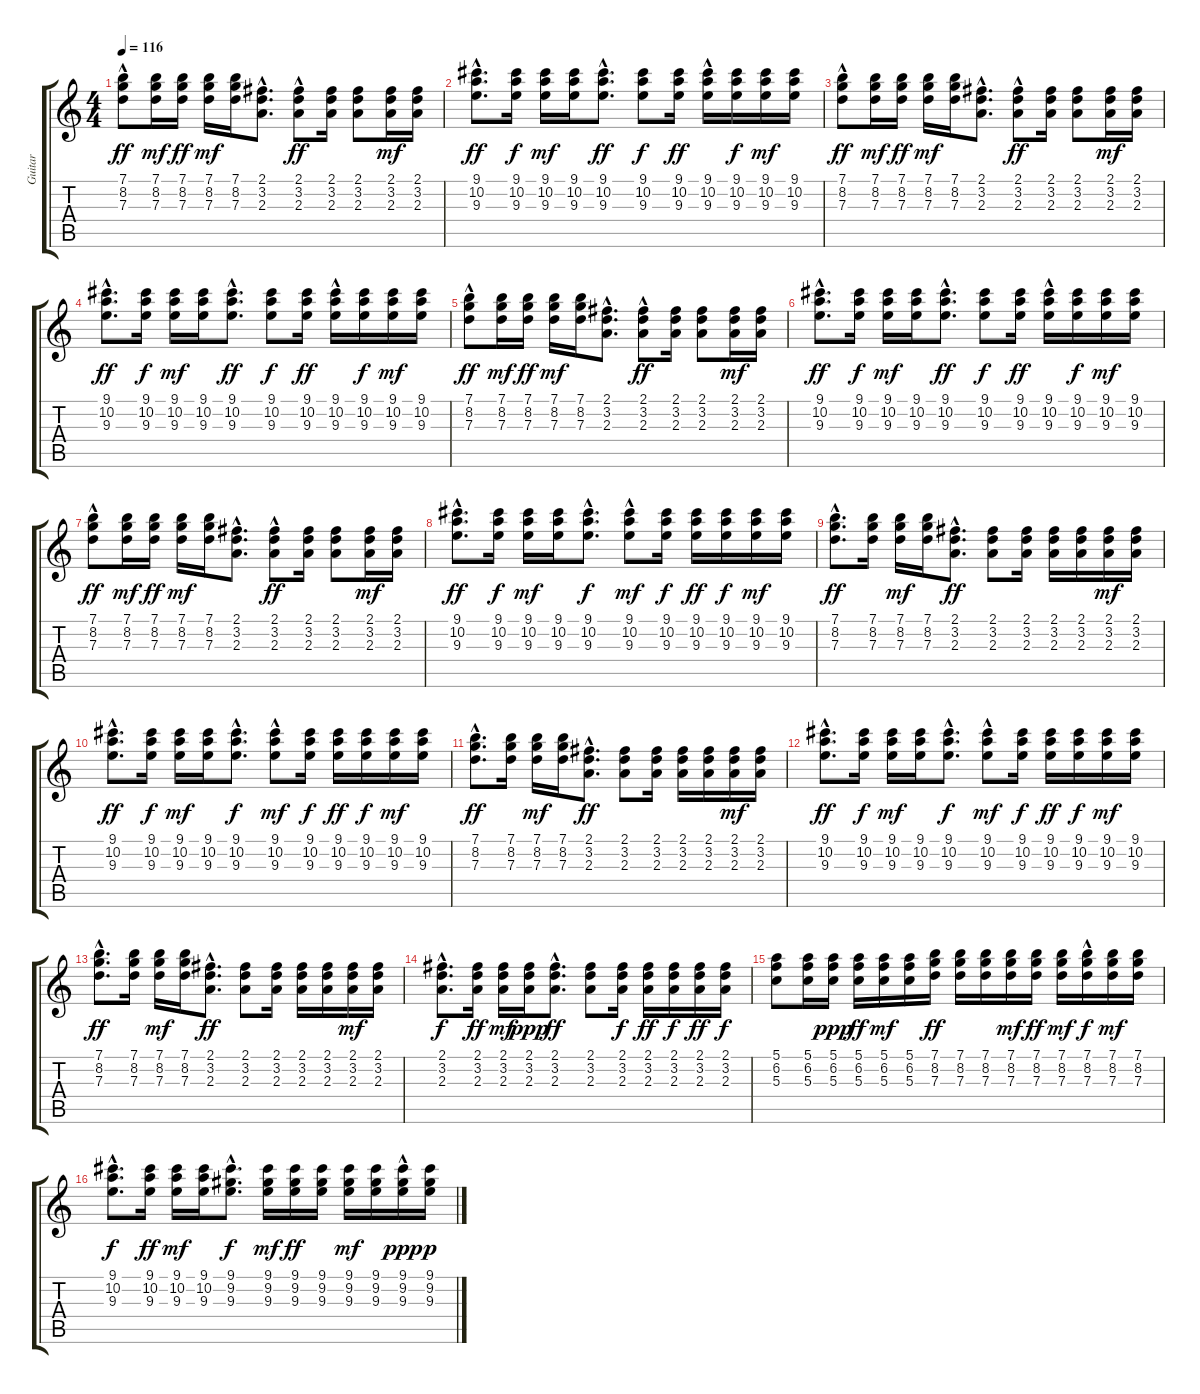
\track ("Guitar" "Guitar") {instrument electricguitarclean}
\staff {score tabs}
\tuning (E4 B3 G3 D3 A2 E2) {hide}
\ts (4 4)
\tempo 116
\clef g2
\ks c
(7.1 8.2{hac} 7.3).8{dy ff} (7.1 8.2 7.3).16{dy mf} (7.1 8.2 7.3).16{dy ff} (7.1 8.2 7.3).16{dy mf} (7.1 8.2 7.3).16 (2.1 3.2{hac} 2.3{hac}).8{d} (2.1 3.2 2.3{hac}).8{dy ff} (2.1 3.2 2.3).16 (2.1 3.2 2.3).8 (2.1 3.2 2.3).16{dy mf} (2.1 3.2 2.3).16 |
(9.1{hac} 10.2{hac} 9.3).8{d dy ff} (9.1 10.2 9.3).16{dy f} (9.1 10.2 9.3).16{dy mf} (9.1 10.2 9.3).16 (9.1{hac} 10.2{hac} 9.3{hac}).8{d dy ff} (9.1 10.2 9.3).8{dy f} (9.1 10.2 9.3).16{dy ff} (9.1 10.2{hac} 9.3{hac}).16 (9.1 10.2 9.3).16{dy f} (9.1 10.2 9.3).16{dy mf} (9.1 10.2 9.3).16 |
(7.1 8.2{hac} 7.3).8{dy ff} (7.1 8.2 7.3).16{dy mf} (7.1 8.2 7.3).16{dy ff} (7.1 8.2 7.3).16{dy mf} (7.1 8.2 7.3).16 (2.1 3.2{hac} 2.3{hac}).8{d} (2.1 3.2 2.3{hac}).8{dy ff} (2.1 3.2 2.3).16 (2.1 3.2 2.3).8 (2.1 3.2 2.3).16{dy mf} (2.1 3.2 2.3).16 |
(9.1{hac} 10.2{hac} 9.3).8{d dy ff} (9.1 10.2 9.3).16{dy f} (9.1 10.2 9.3).16{dy mf} (9.1 10.2 9.3).16 (9.1{hac} 10.2{hac} 9.3{hac}).8{d dy ff} (9.1 10.2 9.3).8{dy f} (9.1 10.2 9.3).16{dy ff} (9.1 10.2{hac} 9.3{hac}).16 (9.1 10.2 9.3).16{dy f} (9.1 10.2 9.3).16{dy mf} (9.1 10.2 9.3).16 |
(7.1 8.2{hac} 7.3).8{dy ff} (7.1 8.2 7.3).16{dy mf} (7.1 8.2 7.3).16{dy ff} (7.1 8.2 7.3).16{dy mf} (7.1 8.2 7.3).16 (2.1 3.2{hac} 2.3{hac}).8{d} (2.1 3.2 2.3{hac}).8{dy ff} (2.1 3.2 2.3).16 (2.1 3.2 2.3).8 (2.1 3.2 2.3).16{dy mf} (2.1 3.2 2.3).16 |
(9.1{hac} 10.2{hac} 9.3).8{d dy ff} (9.1 10.2 9.3).16{dy f} (9.1 10.2 9.3).16{dy mf} (9.1 10.2 9.3).16 (9.1{hac} 10.2{hac} 9.3{hac}).8{d dy ff} (9.1 10.2 9.3).8{dy f} (9.1 10.2 9.3).16{dy ff} (9.1 10.2{hac} 9.3{hac}).16 (9.1 10.2 9.3).16{dy f} (9.1 10.2 9.3).16{dy mf} (9.1 10.2 9.3).16 |
(7.1 8.2{hac} 7.3).8{dy ff} (7.1 8.2 7.3).16{dy mf} (7.1 8.2 7.3).16{dy ff} (7.1 8.2 7.3).16{dy mf} (7.1 8.2 7.3).16 (2.1 3.2{hac} 2.3{hac}).8{d} (2.1 3.2 2.3{hac}).8{dy ff} (2.1 3.2 2.3).16 (2.1 3.2 2.3).8 (2.1 3.2 2.3).16{dy mf} (2.1 3.2 2.3).16 |
(9.1{hac} 10.2 9.3).8{d dy ff} (9.1 10.2 9.3).16{dy f} (9.1 10.2 9.3).16{dy mf} (9.1 10.2 9.3).16 (9.1{hac} 10.2{hac} 9.3{hac}).8{d dy f} (9.1 10.2 9.3{hac}).8{dy mf} (9.1 10.2 9.3).16{dy f} (9.1 10.2 9.3).16{dy ff} (9.1 10.2 9.3).16{dy f} (9.1 10.2 9.3).16{dy mf} (9.1 10.2 9.3).16 |
(7.1{hac} 8.2{hac} 7.3).8{d dy ff} (7.1 8.2 7.3).16 (7.1 8.2 7.3).16{dy mf} (7.1 8.2 7.3).16 (2.1{hac} 3.2{hac} 2.3{hac}).8{d dy ff} (2.1 3.2 2.3).8 (2.1 3.2 2.3).16 (2.1 3.2 2.3).16 (2.1 3.2 2.3).16 (2.1 3.2 2.3).16{dy mf} (2.1 3.2 2.3).16 |
(9.1{hac} 10.2 9.3).8{d dy ff} (9.1 10.2 9.3).16{dy f} (9.1 10.2 9.3).16{dy mf} (9.1 10.2 9.3).16 (9.1{hac} 10.2{hac} 9.3{hac}).8{d dy f} (9.1 10.2 9.3{hac}).8{dy mf} (9.1 10.2 9.3).16{dy f} (9.1 10.2 9.3).16{dy ff} (9.1 10.2 9.3).16{dy f} (9.1 10.2 9.3).16{dy mf} (9.1 10.2 9.3).16 |
(7.1{hac} 8.2{hac} 7.3).8{d dy ff} (7.1 8.2 7.3).16 (7.1 8.2 7.3).16{dy mf} (7.1 8.2 7.3).16 (2.1{hac} 3.2{hac} 2.3{hac}).8{d dy ff} (2.1 3.2 2.3).8 (2.1 3.2 2.3).16 (2.1 3.2 2.3).16 (2.1 3.2 2.3).16 (2.1 3.2 2.3).16{dy mf} (2.1 3.2 2.3).16 |
(9.1{hac} 10.2 9.3).8{d dy ff} (9.1 10.2 9.3).16{dy f} (9.1 10.2 9.3).16{dy mf} (9.1 10.2 9.3).16 (9.1{hac} 10.2{hac} 9.3{hac}).8{d dy f} (9.1 10.2 9.3{hac}).8{dy mf} (9.1 10.2 9.3).16{dy f} (9.1 10.2 9.3).16{dy ff} (9.1 10.2 9.3).16{dy f} (9.1 10.2 9.3).16{dy mf} (9.1 10.2 9.3).16 |
(7.1{hac} 8.2{hac} 7.3).8{d dy ff} (7.1 8.2 7.3).16 (7.1 8.2 7.3).16{dy mf} (7.1 8.2 7.3).16 (2.1{hac} 3.2{hac} 2.3{hac}).8{d dy ff} (2.1 3.2 2.3).8 (2.1 3.2 2.3).16 (2.1 3.2 2.3).16 (2.1 3.2 2.3).16 (2.1 3.2 2.3).16{dy mf} (2.1 3.2 2.3).16 |
(2.1{hac} 3.2{hac} 2.3{hac}).8{d dy f} (2.1 3.2 2.3).16{dy ff} (2.1 3.2 2.3).16{dy mf} (2.1 3.2 2.3).16{dy ppp} (2.1{hac} 3.2{hac} 2.3{hac}).8{d dy ff} (2.1 3.2 2.3).8 (2.1 3.2 2.3).16{dy f} (2.1 3.2 2.3).16{dy ff} (2.1 3.2 2.3).16{dy f} (2.1 3.2 2.3).16{dy ff} (2.1 3.2 2.3).16{dy f} |
(5.1 6.2 5.3).8 (5.1 6.2 5.3).16 (5.1 6.2 5.3).16{dy ppp} (5.1 6.2 5.3).16{dy ff} (5.1 6.2 5.3).16{dy mf} (5.1 6.2 5.3).16 (7.1 8.2 7.3).16{dy ff} (7.1 8.2 7.3).16 (7.1 8.2 7.3).16 (7.1 8.2 7.3).16{dy mf} (7.1 8.2 7.3).16{dy ff} (7.1 8.2 7.3).16{dy mf} (7.1 8.2{hac} 7.3).16{dy f} (7.1 8.2 7.3).16{dy mf} (7.1 8.2 7.3).16 |
(9.1{hac} 10.2{hac} 9.3{hac}).8{d dy f} (9.1 10.2 9.3).16{dy ff} (9.1 10.2 9.3).16{dy mf} (9.1 10.2 9.3).16 (9.1{hac} 9.2{hac} 9.3{hac}).8{d dy f} (9.1 9.2 9.3).16{dy mf} (9.1 9.2 9.3).16{dy ff} (9.1 9.2 9.3).16 (9.1 9.2 9.3).16{dy mf} (9.1 9.2 9.3).16 (9.1{hac} 9.2 9.3).16{dy ppp} (9.1 9.2 9.3).16{dy p}
